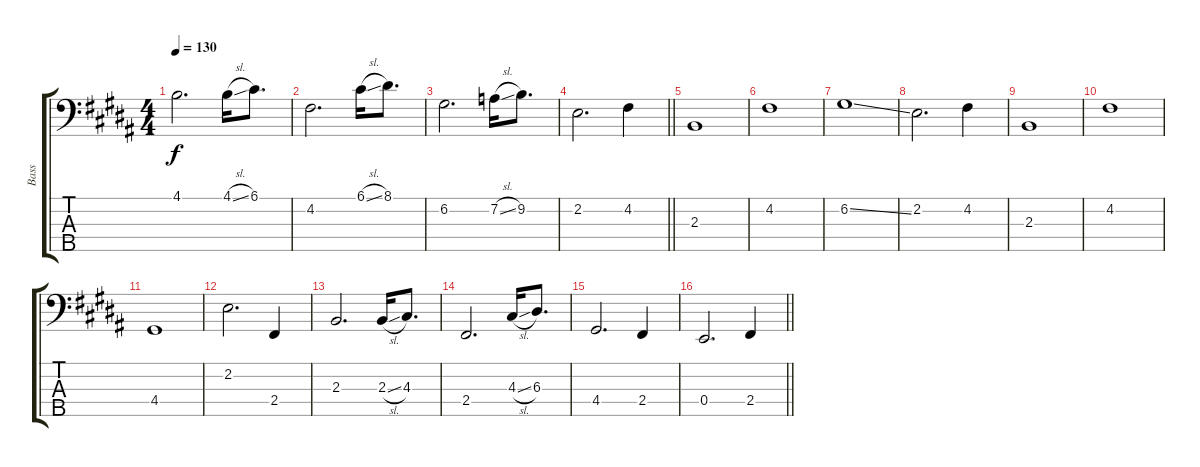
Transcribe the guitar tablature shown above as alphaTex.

\track ("Bass" "Bass") {instrument electricbassfinger}
\staff {score tabs}
\tuning (G2 D2 A1 E1 B0) {hide}
\ts (4 4)
\tempo 130
\clef f4
\ks b
4.1.2{d dy f instrument electricbassfinger} 4.1{sl}.16 6.1.8{d} |
4.2.2{d} 6.1{sl}.16 8.1.8{d} |
6.2.2{d} 7.2{sl}.16 9.2.8{d} |
\barLineRight lightlight
2.2.2{d} 4.2.4 |
2.3.1 |
4.2.1 |
6.2{ss}.1 |
2.2.2{d} 4.2.4 |
2.3.1 |
4.2.1 |
4.4.1 |
2.2.2{d} 2.4.4 |
2.3.2{d} 2.3{sl}.16 4.3.8{d} |
2.4.2{d} 4.3{sl}.16 6.3.8{d} |
4.4.2{d} 2.4.4 |
\barLineRight lightlight
0.4.2{d} 2.4.4
